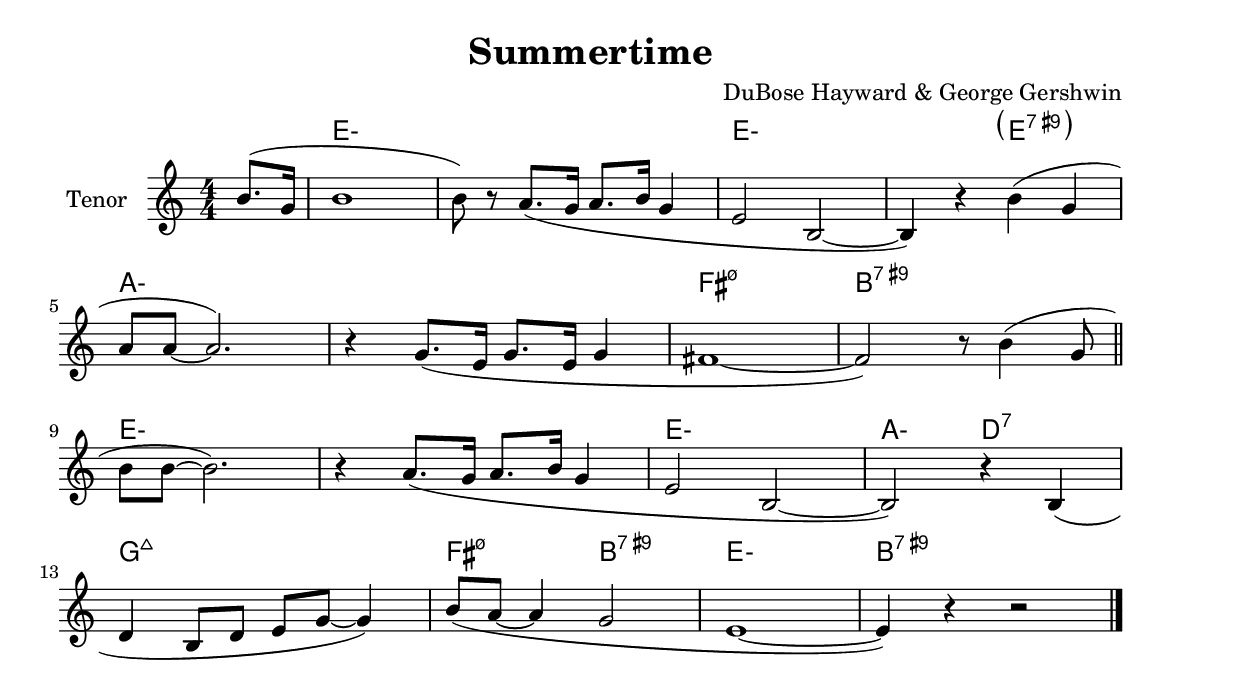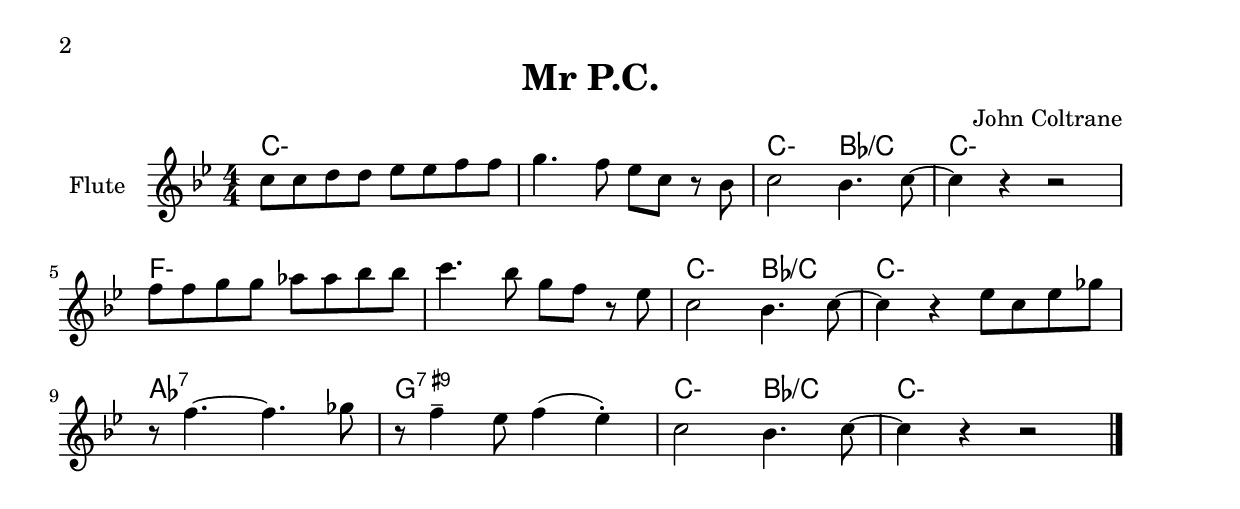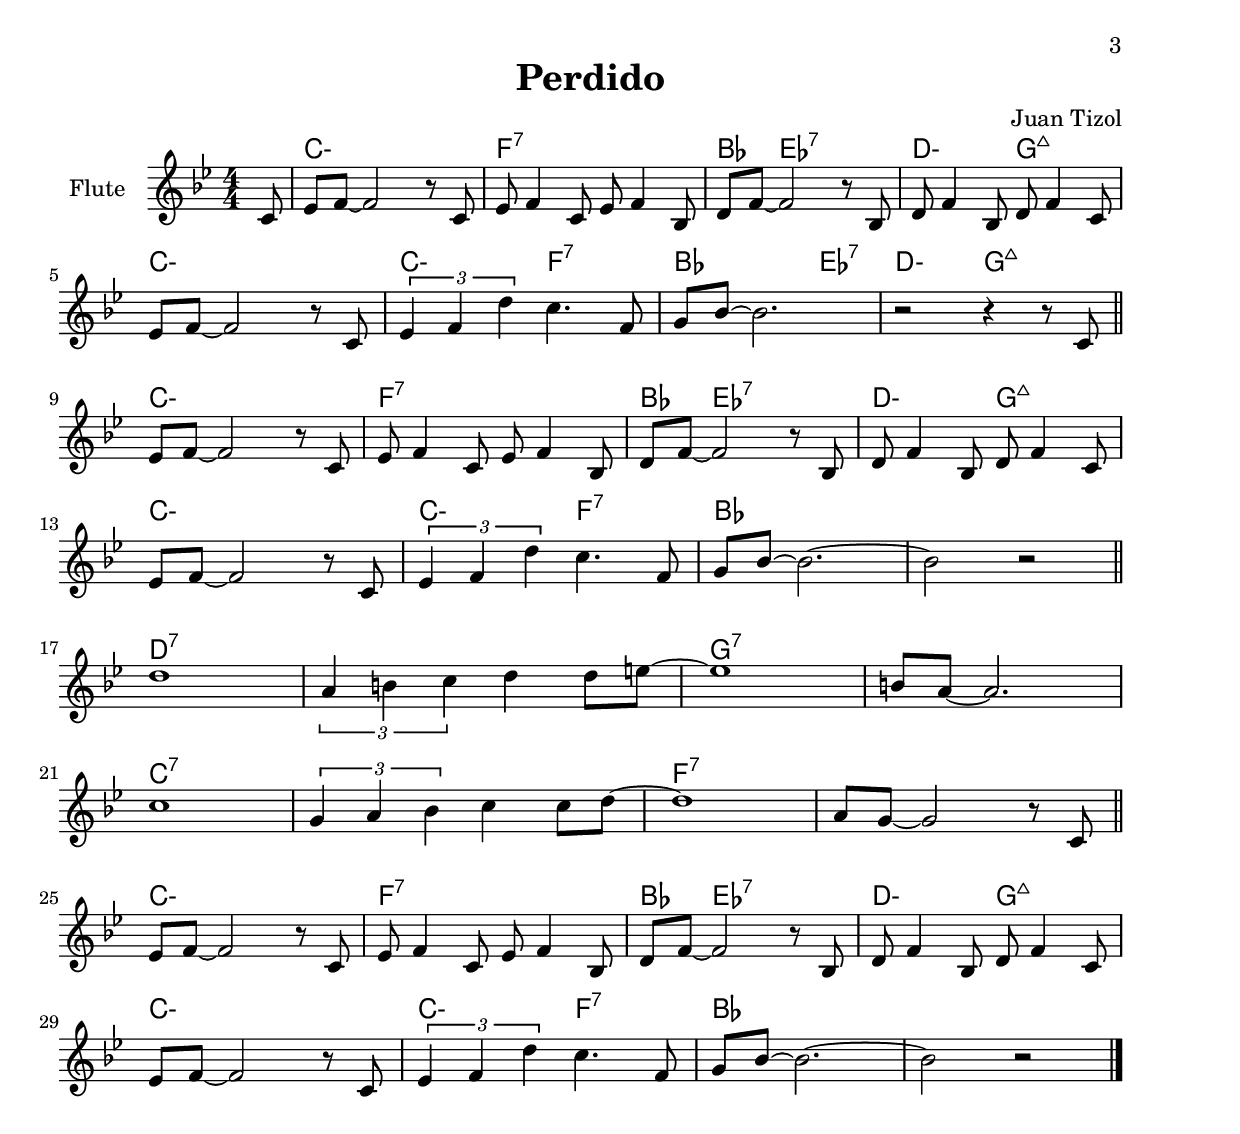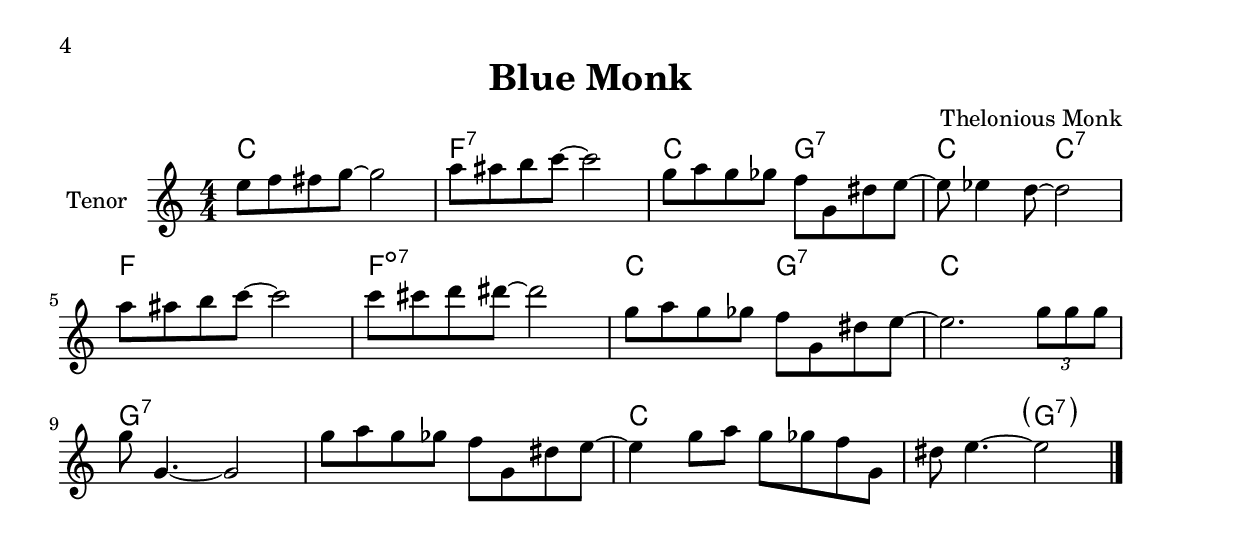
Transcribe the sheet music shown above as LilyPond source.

\version "2.22.1"


\paper {
  top-margin = 25
  bottom-margin = 20
  left-matgin = 20
  right-margin = 20
}


\book {

  \bookpart {
    \header {
      title = "Summertime"
      composer = "DuBose Hayward & George Gershwin"
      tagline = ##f
    }
    \score {
      <<
        \new ChordNames {
          \chordmode {
            \set minorChordModifier = \markup { "-" }
            \partial 4 s4 |
            e1:m | s | e:m | s2 \parenthesize e:7.9+ |
            a1:m | s | fis:m7.5- | b:7.9+ |
            e:m | s | e:m | a2:m d:7 |
            g1:7+ | fis2:m7.5- b:7.9+ | e1:m |b:7.9+ |
          }
        }
        \new Staff {
          \set Staff.instrumentName = #"Tenor "
          \relative c'' {
            \clef treble
            \key c \major
            \time 4/4
            \numericTimeSignature
            \partial 4  b8.( g16 |
            b1 | b8) r a8.( g16 a8. b16 g4 |
            e2 b~ | b4) r b'( g | \break
            a8 a~ a2.) | r4 g8.( e16 g8. e16 g4 |
            fis1~ | fis2) r8 b4( g8 \bar "||" \break
            b8 b~ b2.) | r4 a8.( g16 a8. b16 g4 |
            e2 b~ | b) r4 b( | \break
            d b8 d e g~ g4) | b8( a~ a4 g2 |
            e1~ | e4) r4 r2 \bar "|."
          }
        }
      >>
    }
  }

  \bookpart {
    \header {
      title = "Mr P.C."
      composer = "John Coltrane"
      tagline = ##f
    }
    \score {
      <<
        \new ChordNames {
          \chordmode {
            \set minorChordModifier = \markup { "-" }
            c1:m | s | c2:m bes/c | c1:m |
            f:m | s | c2:m bes/c | c1:m |
            aes:7 | g:7.9+ | c2:m bes/c | c1:m |
          }
        }
        \new Staff {
          \set Staff.instrumentName = #"Flute "
          \relative c'' {
            \clef treble
            \key bes \major
            \time 4/4
            \numericTimeSignature
            c8 c d d ees ees f f | g4. f8 ees c r bes |
            c2 bes4. c8~ | c4 r r2 | \break
            f8 f g g aes aes bes bes | c4. bes8 g f r ees | 
            c2 bes4. c8~ | c4 r ees8 c ees ges | \break
            r f4.~ f4. ges8 | r f4-- ees8 f4( ees-.) |
            c2 bes4. c8~ | c4 r r2 \bar "|."
          }
        }
      >>
    }
  }

  \bookpart {
    \header {
      title = "Perdido"
      composer = "Juan Tizol"
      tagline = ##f
    }
    \score {
      <<
        \new ChordNames {
          \chordmode {
            \set minorChordModifier = \markup { "-" }
            s8 |
            c1:m | f:7 | bes4 ees2.:7 | d2:m  g:7+ |
            c1:m | c2:m f:7 | bes2. ees4:7 | d2:m g:7+ |
            c1:m | f:7 | bes4 ees2.:7 | d2:m  g:7+ |
            c1:m | c2:m f:7 | bes1 | s1 |
            d:7 | s | g:7 | s |
            c:7 | s | f:7 | s |
            c1:m | f:7 | bes4 ees2.:7 | d2:m  g:7+ |
            c1:m | c2:m f:7 | bes1 | s1 |
          }
        }
        \new Staff {
          \set Staff.instrumentName = #"Flute "
          \relative c' {
            \clef treble
            \key bes \major
            \time 4/4
            \numericTimeSignature
            \partial 8 c8 |
            ees f~ f2 r8 c8 | ees f4 c8 ees f4 bes,8 |
            d f~ f2 r8 bes, | d f4 bes,8 d f4 c8 | \break
            ees8 f~ f2 r8 c | \tuplet 3/2 { ees4 f d' } c4. f,8 |
            g bes~ bes2. | r2 r4 r8 c, \bar "||" \break
            ees f~ f2 r8 c8 | ees f4 c8 ees f4 bes,8 |
            d f~ f2 r8 bes, | d f4 bes,8 d f4 c8 | \break
            ees8 f~ f2 r8 c | \tuplet 3/2 { ees4 f d' } c4. f,8 |
            g bes~ bes2.~ | bes2 r \bar"||" \break
            d1 | \tuplet 3/2 { a4 b c } d d8 e~ |
            e1 | b8 a~ a2. | \break
            c1 | \tuplet 3/2 { g4 a bes } c c8 d~ |
            d1 | a8 g~ g2 r8 c,8 \bar "||" \break
            ees f~ f2 r8 c8 | ees f4 c8 ees f4 bes,8 |
            d f~ f2 r8 bes, | d f4 bes,8 d f4 c8 | \break
            ees8 f~ f2 r8 c | \tuplet 3/2 { ees4 f d' } c4. f,8 |
            g bes~ bes2.~ | bes2 r \bar"|."
          }
        }
      >>
    }
  }

  \bookpart {
    \header {
      title = "Blue Monk"
      composer = "Thelonious Monk"
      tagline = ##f
    }
    \score {
      <<
        \new ChordNames {
          \chordmode {
            \set minorChordModifier = \markup { "-" }
            c1 | f:7 | c2 g:7 | c c:7 |
            f1 | f:m7-.5- | c2 g:7 | c1 |
            g:7 | s | c | s2 \parenthesize g:7 |
          }
        }
        \new Staff {
          \set Staff.instrumentName = #"Tenor "
          \relative c'' {
            \clef treble
            \key c \major
            \time 4/4
            \numericTimeSignature
            e8 f fis g~ g2 | a8 ais b c~ c2 |
            g8 a g ges f g, dis' e~ | e ees4 d8~ d2 | \break
            a'8 ais b c~ c2 | c8 cis d dis~ dis2 |
            g,8 a g ges f g, dis' e~ | e2. \tuplet 3/2 {g8 g g } | \break
            g g,4.~ g2 | g'8 a g ges f g, dis' e~ |
            e4 g8 a g ges f g, dis' e4.~ e2 \bar "|."
          }
        }
      >>
    }
  }
}
